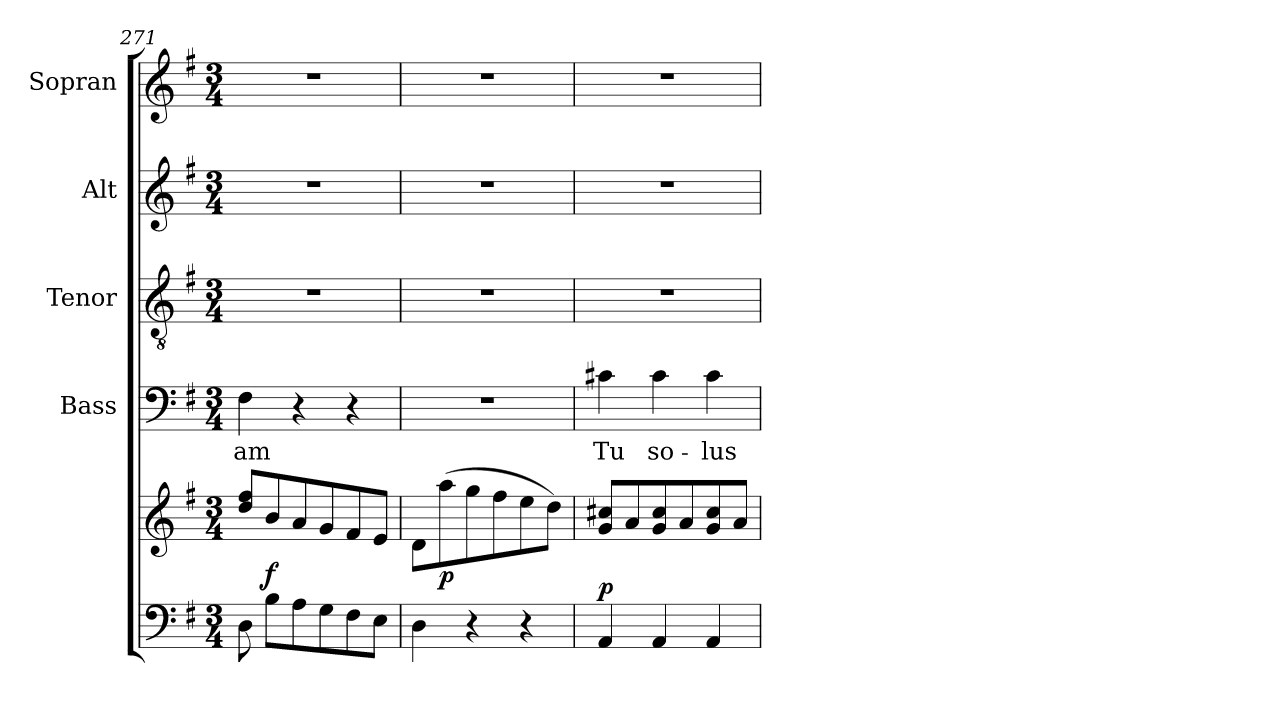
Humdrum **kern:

**kern	**kern	**dynam	**kern	**text	**kern	**kern	**kern
*part5	*part5	*part5	*part4	*part4	*part3	*part2	*part1
*staff6	*staff5	*staff5/6	*staff4	*staff4	*staff3	*staff2	*staff1
*	*	*	*I"Bass	*	*I"Tenor	*I"Alt	*I"Sopran
*	*	*	*I'B.	*	*I'T.	*I'A.	*I'S.
*clefF4	*clefG2	*	*clefF4	*	*clefGv2	*clefG2	*clefG2
*k[f#]	*k[f#]	*	*k[f#]	*	*k[f#]	*k[f#]	*k[f#]
*G:	*G:	*	*G:	*	*G:	*G:	*G:
*M3/4	*M3/4	*	*M3/4	*	*M3/4	*M3/4	*M3/4
=271	=271	=271	=271	=271	=271	=271	=271
!	!	!	!	!LO:LY:b	!	!	!
8D\	8dd/ 8ff#/L	.	4F#\	-am	2.r	2.r	2.r
!	!	!LO:DY:a=2	!	!	!	!	!
8B\L	8b/	f	.	.	.	.	.
8A\	8a/	.	4r	.	.	.	.
8G\	8g/	.	.	.	.	.	.
8F#\	8f#/	.	4r	.	.	.	.
8E\J	8e/J	.	.	.	.	.	.
=272	=272	=272	=272	=272	=272	=272	=272
4D\	8d\L	.	2.r	.	2.r	2.r	2.r
!	!	!LO:DY:b	!	!	!	!	!
.	(>8aa\	p	.	.	.	.	.
4r	8gg\	.	.	.	.	.	.
.	8ff#\	.	.	.	.	.	.
4r	8ee\	.	.	.	.	.	.
.	8dd\J)	.	.	.	.	.	.
=273	=273	=273	=273	=273	=273	=273	=273
!	!	!LO:DY:a=2	!	!LO:LY:b	!	!	!
4AA/	8g/ 8cc#X/L	p	4c#X\	Tu	2.r	2.r	2.r
.	8a/	.	.	.	.	.	.
!	!	!	!	!LO:LY:b	!	!	!
4AA/	8g/ 8cc#/	.	4c#\	so-	.	.	.
.	8a/	.	.	.	.	.	.
!	!	!	!	!LO:LY:b	!	!	!
4AA/	8g/ 8cc#/	.	4c#\	-lus	.	.	.
.	8a/J	.	.	.	.	.	.
=	=	=	=	=	=	=	=
*-	*-	*-	*-	*-	*-	*-	*-
